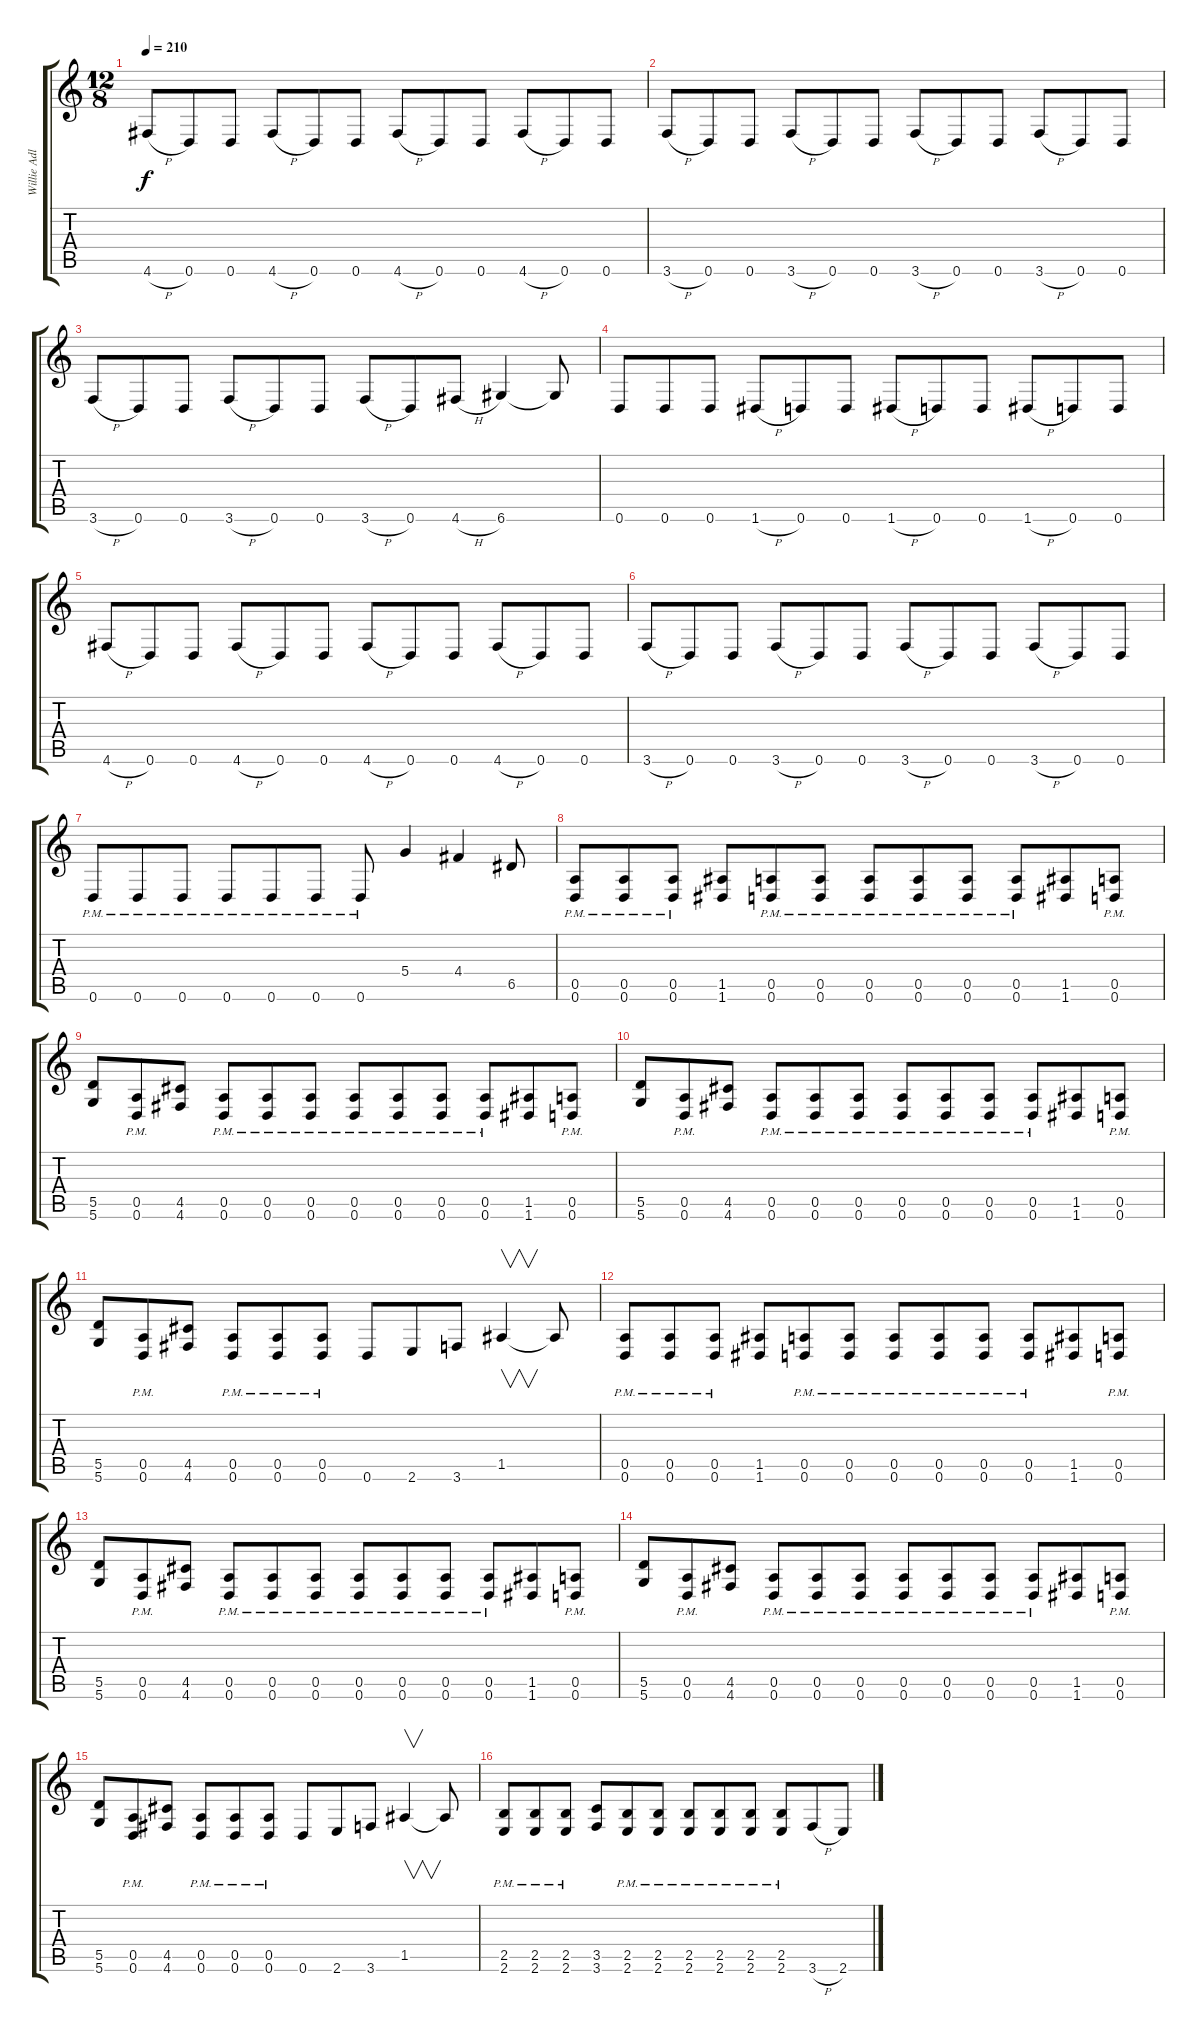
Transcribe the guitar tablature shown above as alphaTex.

\track ("Willie Adler" "Willie Adl") {instrument distortionguitar}
\staff {score tabs}
\tuning (E4 B3 G3 D3 A2 D2) {hide}
\ts (12 8)
\tempo 210
\clef g2
\ks c
4.6{h}.8{dy f} 0.6.8 0.6.8 4.6{h}.8 0.6.8 0.6.8 4.6{h}.8 0.6.8 0.6.8 4.6{h}.8 0.6.8 0.6.8 |
3.6{h}.8 0.6.8 0.6.8 3.6{h}.8 0.6.8 0.6.8 3.6{h}.8 0.6.8 0.6.8 3.6{h}.8 0.6.8 0.6.8 |
3.6{h}.8 0.6.8 0.6.8 3.6{h}.8 0.6.8 0.6.8 3.6{h}.8 0.6.8 4.6{h}.8 6.6.4 6.6{t}.8 |
0.6.8 0.6.8 0.6.8 1.6{h}.8 0.6.8 0.6.8 1.6{h}.8 0.6.8 0.6.8 1.6{h}.8 0.6.8 0.6.8 |
4.6{h}.8 0.6.8 0.6.8 4.6{h}.8 0.6.8 0.6.8 4.6{h}.8 0.6.8 0.6.8 4.6{h}.8 0.6.8 0.6.8 |
3.6{h}.8 0.6.8 0.6.8 3.6{h}.8 0.6.8 0.6.8 3.6{h}.8 0.6.8 0.6.8 3.6{h}.8 0.6.8 0.6.8 |
0.6{pm}.8 0.6{pm}.8 0.6{pm}.8 0.6{pm}.8 0.6{pm}.8 0.6{pm}.8 0.6{pm}.8 5.4.4 4.4.4 6.5.8 |
(0.5{pm} 0.6).8 (0.5{pm} 0.6{pm}).8 (0.5{pm} 0.6{pm}).8 (1.5 1.6).8 (0.5{pm} 0.6{pm}).8 (0.5{pm} 0.6{pm}).8 (0.5{pm} 0.6{pm}).8 (0.5{pm} 0.6{pm}).8 (0.5{pm} 0.6{pm}).8 (0.5{pm} 0.6{pm}).8 (1.5 1.6).8 (0.5{pm} 0.6{pm}).8 |
(5.5 5.6).8 (0.5{pm} 0.6{pm}).8 (4.5 4.6).8 (0.5{pm} 0.6{pm}).8 (0.5{pm} 0.6{pm}).8 (0.5{pm} 0.6{pm}).8 (0.5{pm} 0.6{pm}).8 (0.5{pm} 0.6{pm}).8 (0.5{pm} 0.6{pm}).8 (0.5{pm} 0.6{pm}).8 (1.5 1.6).8 (0.5{pm} 0.6{pm}).8 |
(5.5 5.6).8 (0.5{pm} 0.6{pm}).8 (4.5 4.6).8 (0.5{pm} 0.6{pm}).8 (0.5{pm} 0.6{pm}).8 (0.5{pm} 0.6{pm}).8 (0.5{pm} 0.6{pm}).8 (0.5{pm} 0.6{pm}).8 (0.5{pm} 0.6{pm}).8 (0.5{pm} 0.6{pm}).8 (1.5 1.6).8 (0.5{pm} 0.6{pm}).8 |
(5.5 5.6).8 (0.5{pm} 0.6{pm}).8 (4.5 4.6).8 (0.5{pm} 0.6{pm}).8 (0.5{pm} 0.6{pm}).8 (0.5{pm} 0.6{pm}).8 0.6.8 2.6.8 3.6.8 1.5.4{v} 1.5{t}.8 |
(0.5{pm} 0.6).8 (0.5{pm} 0.6{pm}).8 (0.5{pm} 0.6{pm}).8 (1.5 1.6).8 (0.5{pm} 0.6{pm}).8 (0.5{pm} 0.6{pm}).8 (0.5{pm} 0.6{pm}).8 (0.5{pm} 0.6{pm}).8 (0.5{pm} 0.6{pm}).8 (0.5{pm} 0.6{pm}).8 (1.5 1.6).8 (0.5{pm} 0.6{pm}).8 |
(5.5 5.6).8 (0.5{pm} 0.6{pm}).8 (4.5 4.6).8 (0.5{pm} 0.6{pm}).8 (0.5{pm} 0.6{pm}).8 (0.5{pm} 0.6{pm}).8 (0.5{pm} 0.6{pm}).8 (0.5{pm} 0.6{pm}).8 (0.5{pm} 0.6{pm}).8 (0.5{pm} 0.6{pm}).8 (1.5 1.6).8 (0.5{pm} 0.6{pm}).8 |
(5.5 5.6).8 (0.5{pm} 0.6{pm}).8 (4.5 4.6).8 (0.5{pm} 0.6{pm}).8 (0.5{pm} 0.6{pm}).8 (0.5{pm} 0.6{pm}).8 (0.5{pm} 0.6{pm}).8 (0.5{pm} 0.6{pm}).8 (0.5{pm} 0.6{pm}).8 (0.5{pm} 0.6{pm}).8 (1.5 1.6).8 (0.5{pm} 0.6{pm}).8 |
(5.5 5.6).8 (0.5{pm} 0.6{pm}).8 (4.5 4.6).8 (0.5{pm} 0.6{pm}).8 (0.5{pm} 0.6{pm}).8 (0.5{pm} 0.6{pm}).8 0.6.8 2.6.8 3.6.8 1.5.4{v} 1.5{t}.8 |
(2.5{pm} 2.6).8 (2.5{pm} 2.6{pm}).8 (2.5{pm} 2.6{pm}).8 (3.5 3.6).8 (2.5{pm} 2.6{pm}).8 (2.5{pm} 2.6{pm}).8 (2.5{pm} 2.6{pm}).8 (2.5{pm} 2.6{pm}).8 (2.5{pm} 2.6{pm}).8 (2.5{pm} 2.6{pm}).8 3.6{h}.8 2.6.8
